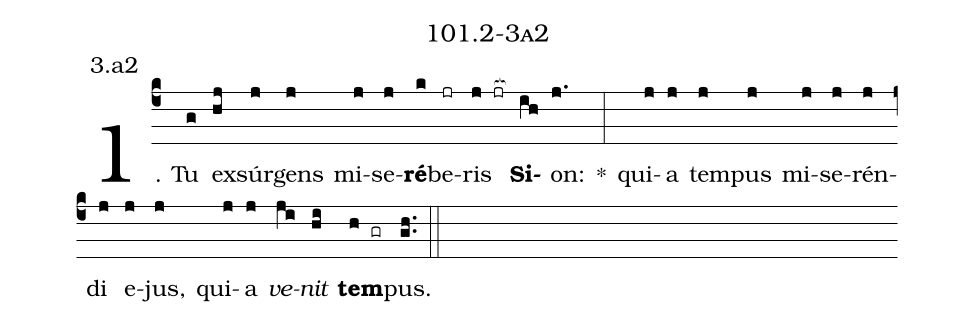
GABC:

name: 101.2-3a2;
annotation: 3.a2;
%%
(c4)1. Tu(g) ex(hj)súr(j)gens(j) mi(j)se(j)<b>ré</b>(k)be(jr)ris(j jr[ocb:1{]) <b>Si</b>(ih[ocb:0}])on:(j.) *(:) qui(j)a(j) tem(j)pus(j) mi(j)se(j)rén(j)di(j) e(j)jus,(j) qui(j)a(j) <i>ve</i>(ji)<i>nit</i>(hi) <b>tem</b>(h gr)pus.(gh..) (::)


%E(j) u(j) o(ji) u(hi) a(h) e.(gh..) (::)
